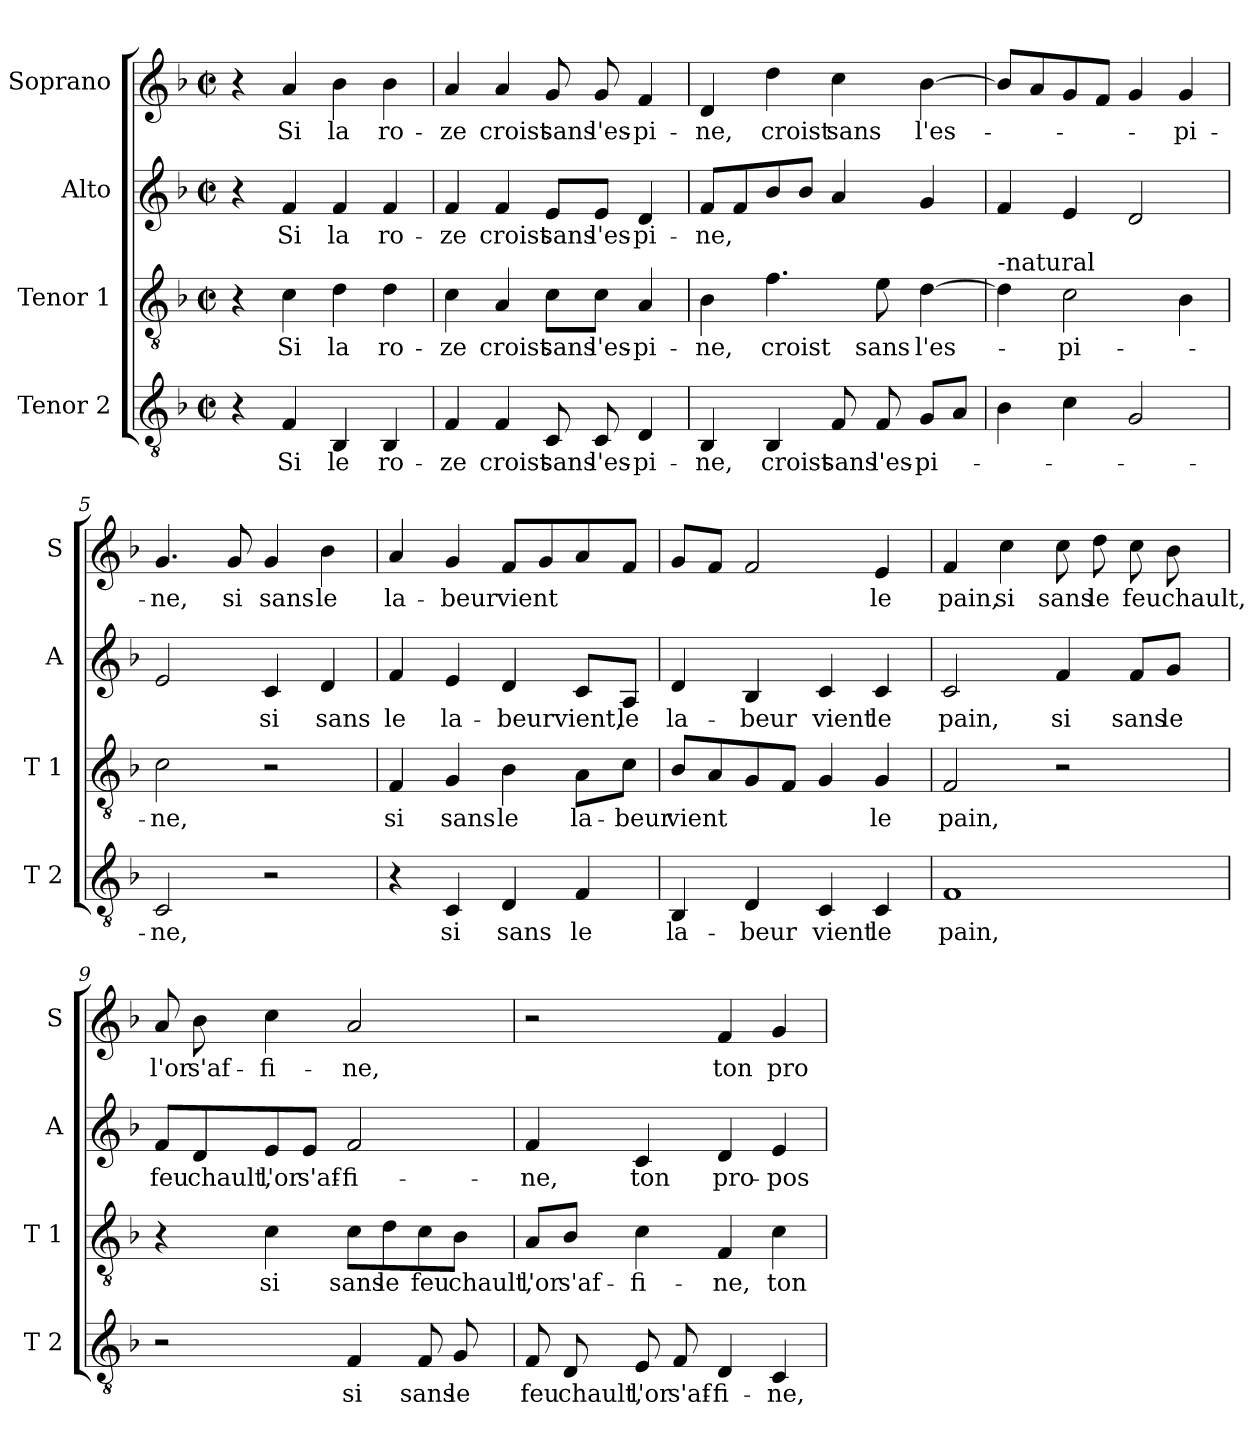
**kern	**text	**kern	**text	**kern	**text	**kern	**text
*part4	*part4	*part3	*part3	*part2	*part2	*part1	*part1
*staff4	*staff4	*staff3	*staff3	*staff2	*staff2	*staff1	*staff1
*I"Tenor 2	*	*I"Tenor 1	*	*I"Alto	*	*I"Soprano	*
*I'T 2	*	*I'T 1	*	*I'A	*	*I'S	*
*clefGv2	*	*clefGv2	*	*clefG2	*	*clefG2	*
*k[b-]	*	*k[b-]	*	*k[b-]	*	*k[b-]	*
*F:	*	*F:	*	*F:	*	*F:	*
*M2/2	*	*M2/2	*	*M2/2	*	*M2/2	*
*met(c|)	*	*met(c|)	*	*met(c|)	*	*met(c|)	*
=1	=1	=1	=1	=1	=1	=1	=1
4r	.	4r	.	4r	.	4r	.
!	!LO:LY:b	!	!LO:LY:b	!	!LO:LY:b	!	!LO:LY:b
4F/	Si	4c\	Si	4f/	Si	4a/	Si
!	!LO:LY:b	!	!LO:LY:b	!	!LO:LY:b	!	!LO:LY:b
4BB-/	le	4d\	la	4f/	la	4b-\	la
!	!LO:LY:b	!	!LO:LY:b	!	!LO:LY:b	!	!LO:LY:b
4BB-/	ro-	4d\	ro-	4f/	ro-	4b-\	ro-
=2	=2	=2	=2	=2	=2	=2	=2
!	!LO:LY:b	!	!LO:LY:b	!	!LO:LY:b	!	!LO:LY:b
4F/	-ze	4c\	-ze	4f/	-ze	4a/	-ze
!	!LO:LY:b	!	!LO:LY:b	!	!LO:LY:b	!	!LO:LY:b
4F/	croist	4A/	croist	4f/	croist	4a/	croist
!	!LO:LY:b	!	!LO:LY:b	!	!LO:LY:b	!	!LO:LY:b
8C/	sans	8c\L	sans	8e/L	sans	8g/	sans
!	!LO:LY:b	!	!LO:LY:b	!	!LO:LY:b	!	!LO:LY:b
8C/	l'es-	8c\J	l'es-	8e/J	l'es-	8g/	l'es-
!	!LO:LY:b	!	!LO:LY:b	!	!LO:LY:b	!	!LO:LY:b
4D/	-pi-	4A/	-pi-	4d/	-pi-	4f/	-pi-
=3	=3	=3	=3	=3	=3	=3	=3
!	!LO:LY:b	!	!LO:LY:b	!	!LO:LY:b	!	!LO:LY:b
4BB-/	-ne,	4B-\	-ne,	8f/L	-ne,	4d/	-ne,
.	.	.	.	8f/	.	.	.
!	!LO:LY:b	!	!LO:LY:b	!	!	!	!LO:LY:b
4BB-/	croist	4.f\	croist	8b-/	.	4dd\	croist
.	.	.	.	8b-/J	.	.	.
!	!LO:LY:b	!	!	!	!	!	!LO:LY:b
8F/	sans	.	.	4a/	.	4cc\	sans
!	!LO:LY:b	!	!LO:LY:b	!	!	!	!
8F/	l'es-	8e\	sans	.	.	.	.
!	!LO:LY:b	!	!LO:LY:b	!	!	!	!LO:LY:b
8G/L	-pi-	[4d\	l'es-	4g/	.	[4b-\	l'es-
8A/J	.	.	.	.	.	.	.
=4	=4	=4	=4	=4	=4	=4	=4
!	!	!LO:TX:a:t=-natural	!	!	!	!	!
4B-\	.	4d\]	.	4f/	.	8b-/L]	.
.	.	.	.	.	.	8a/	.
!	!	!	!LO:LY:b	!	!	!	!
4c\	.	2c\	-pi-	4e/	.	8g/	.
.	.	.	.	.	.	8f/J	.
2G/	.	.	.	2d/	.	4g/	.
!	!	!	!	!	!	!	!LO:LY:b
.	.	4B-\	.	.	.	4g/	-pi-
!!LO:LB:g=z
=5	=5	=5	=5	=5	=5	=5	=5
!	!LO:LY:b	!	!LO:LY:b	!	!	!	!LO:LY:b
2C/	-ne,	2c\	-ne,	2e/	.	4.g/	-ne,
!	!	!	!	!	!	!	!LO:LY:b
.	.	.	.	.	.	8g/	si
!	!	!	!	!	!LO:LY:b	!	!LO:LY:b
2r	.	2r	.	4c/	si	4g/	sans
!	!	!	!	!	!LO:LY:b	!	!LO:LY:b
.	.	.	.	4d/	sans	4b-\	le
=6	=6	=6	=6	=6	=6	=6	=6
!	!	!	!LO:LY:b	!	!LO:LY:b	!	!LO:LY:b
4r	.	4F/	si	4f/	le	4a/	la-
!	!LO:LY:b	!	!LO:LY:b	!	!LO:LY:b	!	!LO:LY:b
4C/	si	4G/	sans	4e/	la-	4g/	-beur
!	!LO:LY:b	!	!LO:LY:b	!	!LO:LY:b	!	!LO:LY:b
4D/	sans	4B-\	le	4d/	-beur	8f/L	vient
.	.	.	.	.	.	8g/	.
!	!LO:LY:b	!	!LO:LY:b	!	!LO:LY:b	!	!
4F/	le	8A\L	la-	8c/L	vient,	8a/	.
!	!	!	!LO:LY:b	!	!LO:LY:b	!	!
.	.	8c\J	-beur	8A/J	le	8f/J	.
=7	=7	=7	=7	=7	=7	=7	=7
!	!LO:LY:b	!	!LO:LY:b	!	!LO:LY:b	!	!
4BB-/	la-	8B-/L	vient	4d/	la-	8g/L	.
.	.	8A/	.	.	.	8f/J	.
!	!LO:LY:b	!	!	!	!LO:LY:b	!	!
4D/	-beur	8G/	.	4B-/	-beur	2f/	.
.	.	8F/J	.	.	.	.	.
!	!LO:LY:b	!	!	!	!LO:LY:b	!	!
4C/	vient	4G/	.	4c/	vient	.	.
!	!LO:LY:b	!	!LO:LY:b	!	!LO:LY:b	!	!LO:LY:b
4C/	le	4G/	le	4c/	le	4e/	le
=8	=8	=8	=8	=8	=8	=8	=8
!	!LO:LY:b	!	!LO:LY:b	!	!LO:LY:b	!	!LO:LY:b
1F	pain,	2F/	pain,	2c/	pain,	4f/	pain,
!	!	!	!	!	!	!	!LO:LY:b
.	.	.	.	.	.	4cc\	si
!	!	!	!	!	!LO:LY:b	!	!LO:LY:b
.	.	2r	.	4f/	si	8cc\	sans
!	!	!	!	!	!	!	!LO:LY:b
.	.	.	.	.	.	8dd\	le
!	!	!	!	!	!LO:LY:b	!	!LO:LY:b
.	.	.	.	8f/L	sans	8cc\	feu
!	!	!	!	!	!LO:LY:b	!	!LO:LY:b
.	.	.	.	8g/J	le	8b-\	chault,
!!LO:PB:g=z
=9	=9	=9	=9	=9	=9	=9	=9
!	!	!	!	!	!LO:LY:b	!	!LO:LY:b
2r	.	4r	.	8f/L	feu	8a/	l'or
!	!	!	!	!	!LO:LY:b	!	!LO:LY:b
.	.	.	.	8d/	chault,	8b-\	s'af-
!	!	!	!LO:LY:b	!	!LO:LY:b	!	!LO:LY:b
.	.	4c\	si	8e/	l'or	4cc\	-fi-
!	!	!	!	!	!LO:LY:b	!	!
.	.	.	.	8e/J	s'af-	.	.
!	!LO:LY:b	!	!LO:LY:b	!	!LO:LY:b	!	!LO:LY:b
4F/	si	8c\L	sans	2f/	-fi-	2a/	-ne,
!	!	!	!LO:LY:b	!	!	!	!
.	.	8d\	le	.	.	.	.
!	!LO:LY:b	!	!LO:LY:b	!	!	!	!
8F/	sans	8c\	feu	.	.	.	.
!	!LO:LY:b	!	!LO:LY:b	!	!	!	!
8G/	le	8B-\J	chault,	.	.	.	.
=10	=10	=10	=10	=10	=10	=10	=10
!	!LO:LY:b	!	!LO:LY:b	!	!LO:LY:b	!	!
8F/	feu	8A/L	l'or	4f/	-ne,	2r	.
!	!LO:LY:b	!	!LO:LY:b	!	!	!	!
8D/	chault,	8B-/J	s'af-	.	.	.	.
!	!LO:LY:b	!	!LO:LY:b	!	!LO:LY:b	!	!
8E/	l'or	4c\	-fi-	4c/	ton	.	.
!	!LO:LY:b	!	!	!	!	!	!
8F/	s'af-	.	.	.	.	.	.
!	!LO:LY:b	!	!LO:LY:b	!	!LO:LY:b	!	!LO:LY:b
4D/	-fi-	4F/	-ne,	4d/	pro-	4f/	ton
!	!LO:LY:b	!	!LO:LY:b	!	!LO:LY:b	!	!LO:LY:b
4C/	-ne,	4c\	ton	4e/	-pos	4g/	pro-
=	=	=	=	=	=	=	=
*-	*-	*-	*-	*-	*-	*-	*-
